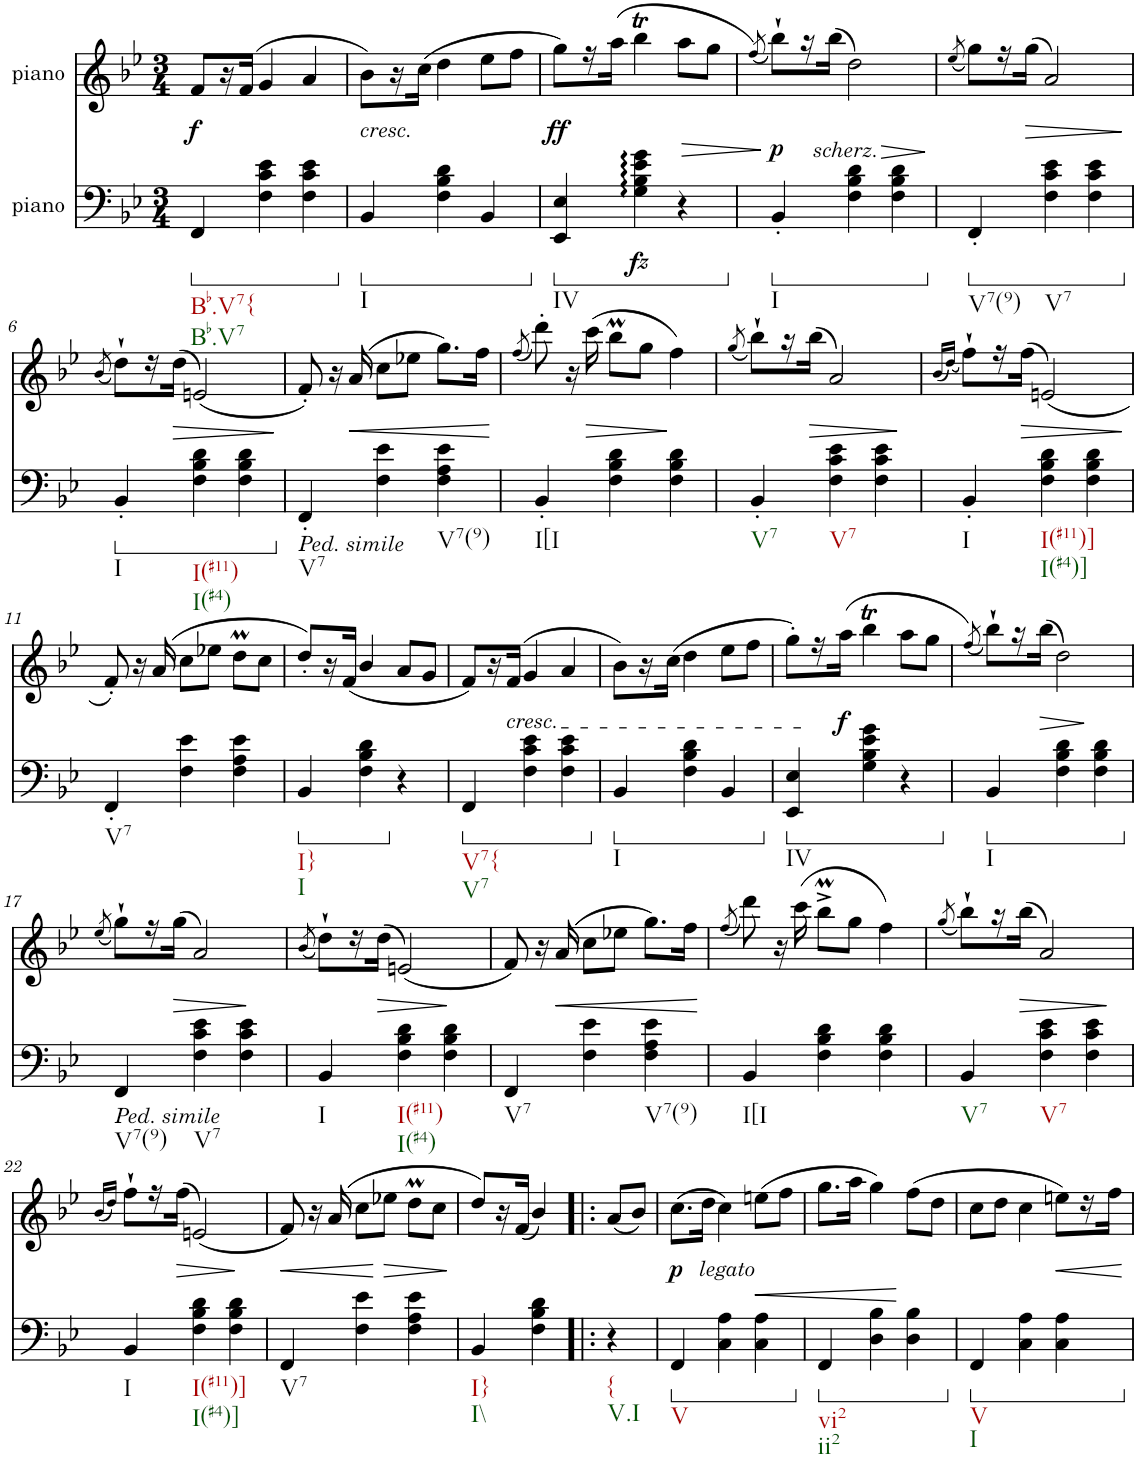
**kern	**dynam	**kern	**dynam
*part2	*part2	*part1	*part1
*staff2	*staff2	*staff1	*staff1
*I"piano	*	*I"piano	*
*I'Pno	*	*I'Pno	*
*clefF4	*	*clefG2	*
*k[b-e-]	*	*k[b-e-]	*
*B-:	*	*B-:	*
*M3/4	*	*M3/4	*
*ped	*	*	*
=1	=1	=1	=1
!LO:TX:b:t=Bb.V7{	!	!	!
!LO:TX:b:t=Bb.V7	!	!	!
!	!	!	!LO:DY:b
4FF/	.	8f/L	f
.	.	16r	.
.	.	(16f/JJ	.
4F\ 4c\ 4e-\	.	4g/	.
4F\ 4c\ 4e-\	.	4a/	.
=2	=2	=2	=2
*Xped	*	*	*
*ped	*	*	*
!	!	!LO:TX:b:i:t=cresc.	!
!LO:TX:b:t=I	!	!	!
4BB-/	.	8b-\L)	.
.	.	16r	.
.	.	(16cc\JJ	.
4F\ 4B-\ 4d\	.	4dd\	.
4BB-/	.	8ee-\L	.
.	.	8ff\J	.
=3	=3	=3	=3
*Xped	*	*	*
*ped	*	*	*
!LO:TX:b:t=IV	!	!	!
!	!	!	!LO:DY:b
4EE-/ 4E-/	.	8gg\L)	ff
.	.	16r	.
.	.	(16aa\JJ	.
!	!LO:DY:b	!	!
4G\ 4B-\ 4e-\ 4g\	fz	4bb-T\	.
!	!	!	!LO:HP:b
4r	.	8aa\L	>
.	.	8gg\J	.
.	.	.	]
=4	=4	=4	=4
.	.	(8qff/)	.
*Xped	*	*	*
*ped	*	*	*
!LO:TX:b:t=I	!	!	!
!	!	!	!LO:DY:b
4BB-'/	.	8bb-`\L)	p
.	.	16r	.
!	!	!LO:TX:b:i:t=scherz.	!
!	!	!	!LO:HP:b
.	.	(16bb-\JJ	>
4F\ 4B-\ 4d\	.	2dd\)	.
4F\ 4B-\ 4d\	.	.	.
.	.	.	]
=5	=5	=5	=5
.	.	(8qee-/	.
*Xped	*	*	*
*ped	*	*	*
!LO:TX:b:t=V7(9)	!	!	!
4FF'/	.	8gg\L)	.
.	.	16r	.
!	!	!	!LO:HP:b
.	.	(16gg\JJ	>
!LO:TX:b:t=V7	!	!	!
4F\ 4c\ 4e-\	.	2a/)	.
4F\ 4c\ 4e-\	.	.	.
.	.	.	]
!!LO:LB:g=z
=6	=6	=6	=6
.	.	(8qb-/	.
*Xped	*	*	*
*ped	*	*	*
!LO:TX:b:t=I	!	!	!
4BB-'/	.	8dd`\L)	.
.	.	16r	.
!	!	!	!LO:HP:b
.	.	(16dd\JJ	>
!LO:TX:b:t=I(#11)	!	!	!
!LO:TX:b:t=I(#4)	!	!	!
4F\ 4B-\ 4d\	.	(2en/)	.
4F\ 4B-\ 4d\	.	.	.
.	.	.	]
=7	=7	=7	=7
*Xped	*	*	*
!LO:TX:b:i:t=Ped. simile	!	!	!
!LO:TX:b:t=V7	!	!	!
4FF'/	.	8f'/)	.
.	.	16r	.
!	!	!	!LO:HP:b
.	.	(16a/	<
4F\ 4e-\	.	8cc\L	.
.	.	8ee-X\J	.
!LO:TX:b:t=V7(9)	!	!	!
4F\ 4A\ 4e-\	.	8.gg\L)	.
.	.	16ff\Jk	.
.	.	.	[
=8	=8	=8	=8
.	.	(8qff/	.
!LO:TX:b:t=I[I	!	!	!
4BB-'/	.	8ddd'\)	.
.	.	16r	.
!	!	!	!LO:HP:b
.	.	(16ccc\	>
4F\ 4B-\ 4d\	.	8bb-M\L	.
.	.	8gg\J	.
4F\ 4B-\ 4d\	.	4ff\)	]
=9	=9	=9	=9
.	.	(8qgg/	.
!LO:TX:b:t=V7	!	!	!
4BB-'/	.	8bb-`\L)	.
.	.	16r	.
!	!	!	!LO:HP:b
.	.	(16bb-\JJ	>
!LO:TX:b:t=V7	!	!	!
4F\ 4c\ 4e-\	.	2a/)	.
4F\ 4c\ 4e-\	.	.	.
.	.	.	]
=10	=10	=10	=10
.	.	(16qb-/LL	.
.	.	(16qdd/JJ)	.
!LO:TX:b:t=I	!	!	!
4BB-'/	.	8ff`\L)	.
.	.	16r	.
!	!	!	!LO:HP:b
.	.	(16ff\JJ	>
!LO:TX:b:t=I(#11)]	!	!	!
!LO:TX:b:t=I(#4)]	!	!	!
4F\ 4B-\ 4d\	.	(2en/)	.
4F\ 4B-\ 4d\	.	.	.
.	.	.	]
!!LO:LB:g=z
=11	=11	=11	=11
!LO:TX:b:t=V7	!	!	!
4FF'/	.	8f'/)	.
.	.	16r	.
.	.	(16a/	.
4F\ 4e-\	.	8cc\L	.
.	.	8ee-X\J	.
4F\ 4A\ 4e-\	.	8ddm\L	.
.	.	8cc\J	.
=12	=12	=12	=12
*ped	*	*	*
!LO:TX:b:t=I}	!	!	!
!LO:TX:b:t=I	!	!	!
4BB-/	.	8dd'/L)	.
.	.	16r	.
.	.	(16f/JJ	.
4F\ 4B-\ 4d\	.	4b-/	.
*Xped	*	*	*
4r	.	8a/L	.
.	.	8g/J	.
=13	=13	=13	=13
*ped	*	*	*
!LO:TX:b:t=V7{	!	!	!
!LO:TX:b:t=V7	!	!	!
4FF/	.	8f/L)	.
.	.	16r	.
!	!	!LO:TX:b:i:t=cresc.	!
.	.	(16f/JJ	.
4F\ 4c\ 4e-\	.	4g/	.
4F\ 4c\ 4e-\	.	4a/	.
=14	=14	=14	=14
*Xped	*	*	*
*ped	*	*	*
!LO:TX:b:t=I	!	!	!
4BB-/	.	8b-\L)	.
.	.	16r	.
.	.	(16cc\JJ	.
4F\ 4B-\ 4d\	.	4dd\	.
4BB-/	.	8ee-\L	.
.	.	8ff\J	.
=15	=15	=15	=15
*Xped	*	*	*
*ped	*	*	*
!LO:TX:b:t=IV	!	!	!
4EE-/ 4E-/	.	8gg'\L)	.
.	.	16r	.
!	!	!	!LO:DY:b
.	.	(16aa\JJ	f
4G\ 4B-\ 4e-\ 4g\	.	4bb-T\	.
4r	.	8aa\L	.
.	.	8gg\J	.
=16	=16	=16	=16
.	.	(8qff/)	.
*Xped	*	*	*
*ped	*	*	*
!LO:TX:b:t=I	!	!	!
4BB-/	.	8bb-`\L)	.
.	.	16r	.
!	!	!	!LO:HP:b
.	.	(16bb-\JJ	>
4F\ 4B-\ 4d\	.	2dd\)	.
4F\ 4B-\ 4d\	.	.	.
.	.	.	]
!!LO:LB:g=z
=17	=17	=17	=17
.	.	(8qee-/	.
*Xped	*	*	*
!LO:TX:b:i:t=Ped. simile	!	!	!
!LO:TX:b:t=V7(9)	!	!	!
4FF/	.	8gg`\L)	.
.	.	16r	.
!	!	!	!LO:HP:b
.	.	(16gg\JJ	>
!LO:TX:b:t=V7	!	!	!
4F\ 4c\ 4e-\	.	2a/)	.
4F\ 4c\ 4e-\	.	.	.
.	.	.	]
=18	=18	=18	=18
.	.	(8qb-/	.
!LO:TX:b:t=I	!	!	!
4BB-/	.	8dd`\L)	.
.	.	16r	.
!	!	!	!LO:HP:b
.	.	(16dd\JJ	>
!LO:TX:b:t=I(#11)	!	!	!
!LO:TX:b:t=I(#4)	!	!	!
4F\ 4B-\ 4d\	.	(2en/)	.
4F\ 4B-\ 4d\	.	.	.
.	.	.	]
=19	=19	=19	=19
!LO:TX:b:t=V7	!	!	!
4FF/	.	8f/)	.
.	.	16r	.
!	!	!	!LO:HP:b
.	.	(16a/	<
4F\ 4e-\	.	8cc\L	.
.	.	8ee-X\J	.
!LO:TX:b:t=V7(9)	!	!	!
4F\ 4A\ 4e-\	.	8.gg\L)	.
.	.	16ff\Jk	.
.	.	.	[
=20	=20	=20	=20
.	.	(8qff/	.
!LO:TX:b:t=I[I	!	!	!
4BB-/	.	8ddd\)	.
.	.	16r	.
.	.	(16ccc\	.
4F\ 4B-\ 4d\	.	8bb-M^\L	.
.	.	8gg\J	.
4F\ 4B-\ 4d\	.	4ff\)	.
=21	=21	=21	=21
.	.	(8qgg/	.
!LO:TX:b:t=V7	!	!	!
4BB-/	.	8bb-`\L)	.
.	.	16r	.
!	!	!	!LO:HP:b
.	.	(16bb-\JJ	>
!LO:TX:b:t=V7	!	!	!
4F\ 4c\ 4e-\	.	2a/)	.
4F\ 4c\ 4e-\	.	.	.
.	.	.	]
!!LO:LB:g=z
=22	=22	=22	=22
.	.	(16qb-/LL	.
.	.	16qdd/JJ)	.
!LO:TX:b:t=I	!	!	!
4BB-/	.	8ff`\L	.
.	.	16r	.
!	!	!	!LO:HP:b
.	.	(16ff\JJ	>
!LO:TX:b:t=I(#11)]	!	!	!
!LO:TX:b:t=I(#4)]	!	!	!
4F\ 4B-\ 4d\	.	(2en/)	.
4F\ 4B-\ 4d\	.	.	.
.	.	.	]
=23	=23	=23	=23
!LO:TX:b:t=V7	!	!	!
!	!	!	!LO:HP:b
4FF/	.	8f/)	<
.	.	16r	.
.	.	(16a/	.
4F\ 4e-\	.	8cc\L	.
!	!	!	!LO:HP:n=1:b
.	.	8ee-X\J	[ >
4F\ 4A\ 4e-\	.	8ddm\L	.
.	.	8cc\J	.
.	.	.	]
=24	=24	=24	=24
!LO:TX:b:t=I}	!	!	!
!LO:TX:b:t=I\\	!	!	!
4BB-/	.	8dd/L)	.
.	.	16r	.
.	.	(16f/JJ	.
4F\ 4B-\ 4d\	.	4b-/)	.
=24X1!|:	=24X1!|:	=24X1!|:	=24X1!|:
!LO:TX:b:t={	!	!	!
!LO:TX:b:t=V.I	!	!	!
4r	.	(8a/L	.
.	.	8b-/J)	.
=25	=25	=25	=25
*ped	*	*	*
!LO:TX:b:t=V	!	!	!
!	!	!	!LO:DY:b
4FF/	.	(8.cc\L	p
!	!	!LO:TX:b:i:t=legato	!
.	.	16dd\Jk	.
4C\ 4A\	.	4cc\)	.
!	!	!	!LO:HP:b
4C\ 4A\	.	(8een\L	<
.	.	8ff\J	.
=26	=26	=26	=26
*Xped	*	*	*
*ped	*	*	*
!LO:TX:b:t=vi2	!	!	!
!LO:TX:b:t=ii2	!	!	!
4FF/	.	8.gg\L	.
.	.	16aa\Jk	.
4D\ 4B-\	.	4gg\)	.
4D\ 4B-\	.	(8ff\L	[
.	.	8dd\J	.
=27	=27	=27	=27
*Xped	*	*	*
*ped	*	*	*
!LO:TX:b:t=V	!	!	!
!LO:TX:b:t=I	!	!	!
4FF/	.	8cc\L	.
.	.	8dd\J	.
4C\ 4A\	.	4cc\	.
!	!	!	!LO:HP:b
4C\ 4A\	.	8een\L)	<
.	.	16r	.
.	.	16ff\JJ	.
.	.	.	[
*Xped	*	*	*
=	=	=	=
*-	*-	*-	*-
